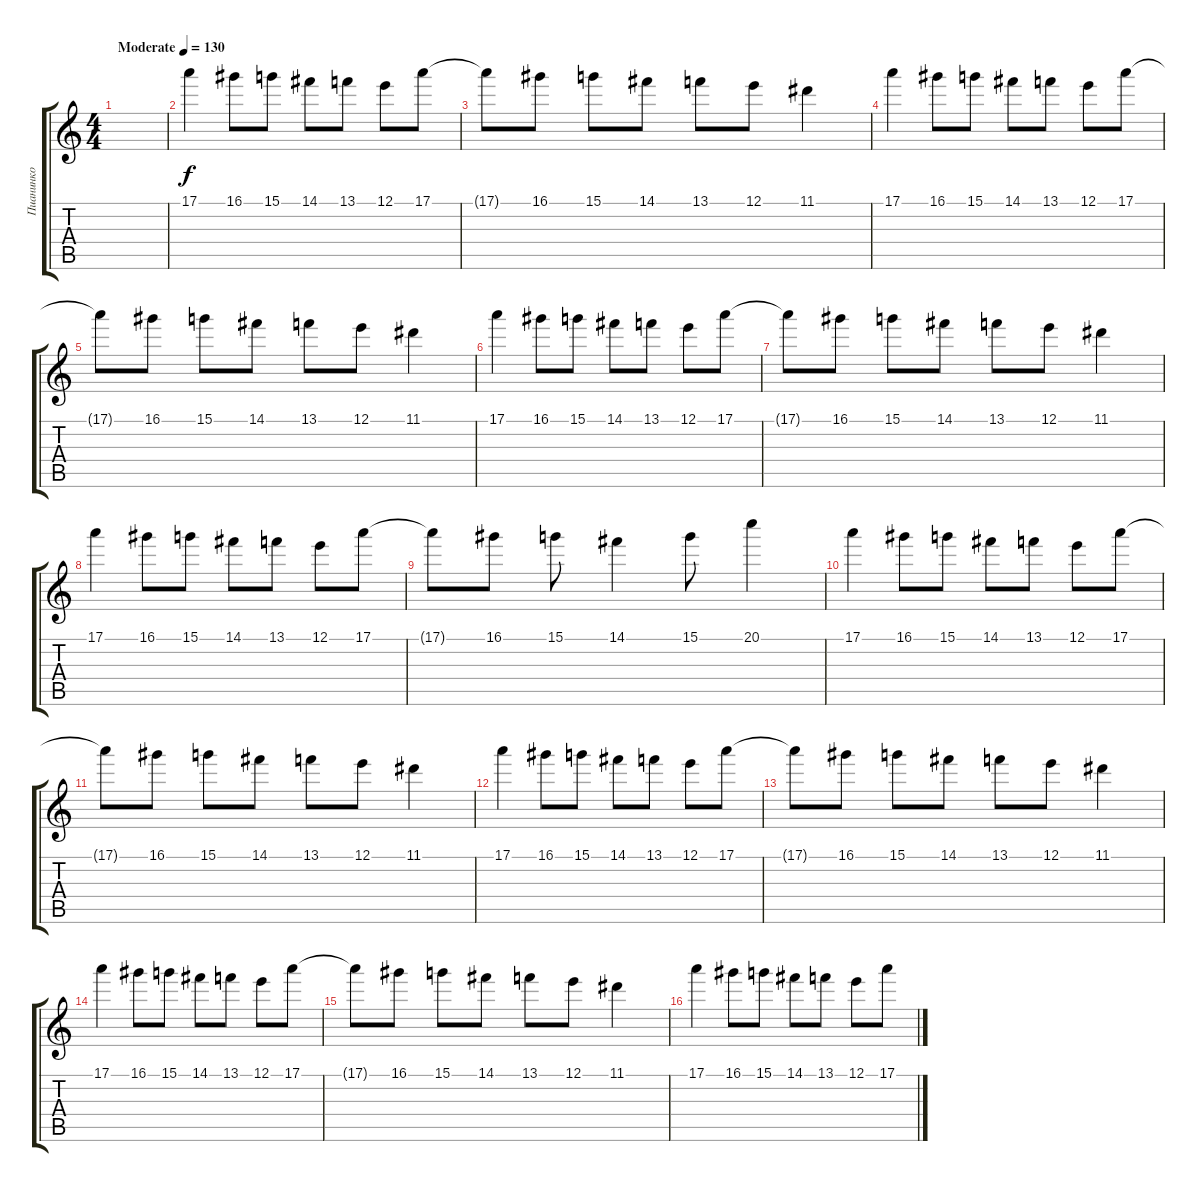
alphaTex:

\track ("Пианинко" "Пианинко") {instrument acousticguitarnylon}
\staff {score tabs}
\tuning (E4 B3 G3 D3 A2 E2) {hide}
\ts (4 4)
\tempo (130 "Moderate")
\clef g2
\ks c
|
17.1.4 16.1.8 15.1.8 14.1.8 13.1.8 12.1.8 17.1.8 |
17.1{t}.8 16.1.8 15.1.8 14.1.8 13.1.8 12.1.8 11.1.4 |
17.1.4 16.1.8 15.1.8 14.1.8 13.1.8 12.1.8 17.1.8 |
17.1{t}.8 16.1.8 15.1.8 14.1.8 13.1.8 12.1.8 11.1.4 |
17.1.4 16.1.8 15.1.8 14.1.8 13.1.8 12.1.8 17.1.8 |
17.1{t}.8 16.1.8 15.1.8 14.1.8 13.1.8 12.1.8 11.1.4 |
17.1.4 16.1.8 15.1.8 14.1.8 13.1.8 12.1.8 17.1.8 |
17.1{t}.8 16.1.8 15.1.8 14.1.4 15.1.8 20.1.4 |
17.1.4 16.1.8 15.1.8 14.1.8 13.1.8 12.1.8 17.1.8 |
17.1{t}.8 16.1.8 15.1.8 14.1.8 13.1.8 12.1.8 11.1.4 |
17.1.4 16.1.8 15.1.8 14.1.8 13.1.8 12.1.8 17.1.8 |
17.1{t}.8 16.1.8 15.1.8 14.1.8 13.1.8 12.1.8 11.1.4 |
17.1.4 16.1.8 15.1.8 14.1.8 13.1.8 12.1.8 17.1.8 |
17.1{t}.8 16.1.8 15.1.8 14.1.8 13.1.8 12.1.8 11.1.4 |
17.1.4 16.1.8 15.1.8 14.1.8 13.1.8 12.1.8 17.1.8
